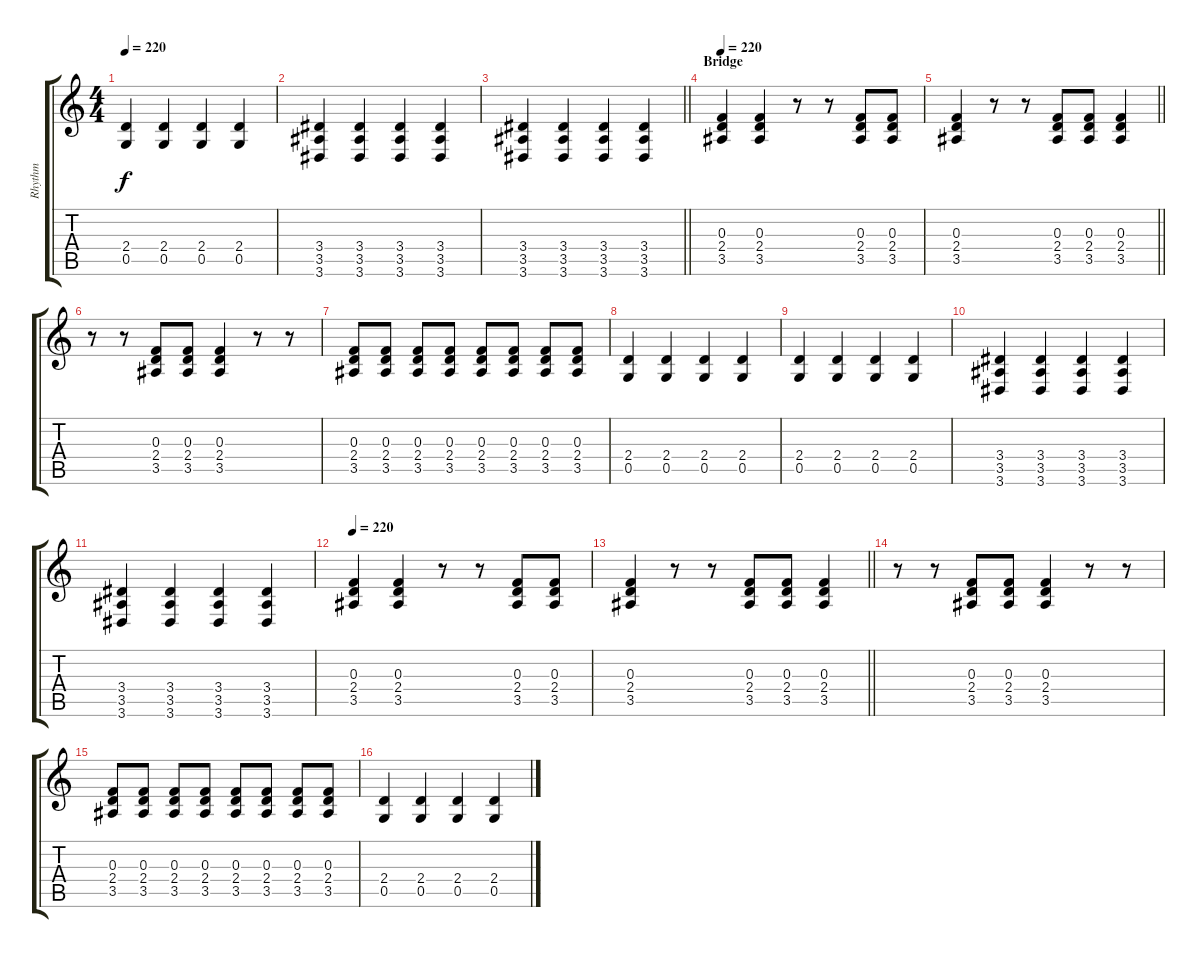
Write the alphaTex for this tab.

\track ("Rhythm" "Rhythm") {instrument distortionguitar}
\staff {score tabs}
\tuning (D4 A3 F3 C3 G2 C2) {hide}
\ts (4 4)
\tempo 220
\clef g2
\ks c
(2.4 0.5).4{dy f} (2.4 0.5).4 (2.4 0.5).4 (2.4 0.5).4 |
(3.4 3.5 3.6).4 (3.4 3.5 3.6).4 (3.4 3.5 3.6).4 (3.4 3.5 3.6).4 |
\barLineRight lightlight
(3.4 3.5 3.6).4 (3.4 3.5 3.6).4 (3.4 3.5 3.6).4 (3.4 3.5 3.6).4 |
\section ("" "Bridge")
\tempo 220
(0.3 2.4 3.5).4 (0.3 2.4 3.5).4 r.8 r.8 (0.3 2.4 3.5).8 (0.3 2.4 3.5).8 |
\barLineRight lightlight
(0.3 2.4 3.5).4 r.8 r.8 (0.3 2.4 3.5).8 (0.3 2.4 3.5).8 (0.3 2.4 3.5).4 |
r.8 r.8 (0.3 2.4 3.5).8 (0.3 2.4 3.5).8 (0.3 2.4 3.5).4 r.8 r.8 |
(0.3 2.4 3.5).8 (0.3 2.4 3.5).8 (0.3 2.4 3.5).8 (0.3 2.4 3.5).8 (0.3 2.4 3.5).8 (0.3 2.4 3.5).8 (0.3 2.4 3.5).8 (0.3 2.4 3.5).8 |
(2.4 0.5).4 (2.4 0.5).4 (2.4 0.5).4 (2.4 0.5).4 |
(2.4 0.5).4 (2.4 0.5).4 (2.4 0.5).4 (2.4 0.5).4 |
(3.4 3.5 3.6).4 (3.4 3.5 3.6).4 (3.4 3.5 3.6).4 (3.4 3.5 3.6).4 |
(3.4 3.5 3.6).4 (3.4 3.5 3.6).4 (3.4 3.5 3.6).4 (3.4 3.5 3.6).4 |
\tempo 220
(0.3 2.4 3.5).4 (0.3 2.4 3.5).4 r.8 r.8 (0.3 2.4 3.5).8 (0.3 2.4 3.5).8 |
\barLineRight lightlight
(0.3 2.4 3.5).4 r.8 r.8 (0.3 2.4 3.5).8 (0.3 2.4 3.5).8 (0.3 2.4 3.5).4 |
r.8 r.8 (0.3 2.4 3.5).8 (0.3 2.4 3.5).8 (0.3 2.4 3.5).4 r.8 r.8 |
(0.3 2.4 3.5).8 (0.3 2.4 3.5).8 (0.3 2.4 3.5).8 (0.3 2.4 3.5).8 (0.3 2.4 3.5).8 (0.3 2.4 3.5).8 (0.3 2.4 3.5).8 (0.3 2.4 3.5).8 |
(2.4 0.5).4 (2.4 0.5).4 (2.4 0.5).4 (2.4 0.5).4
